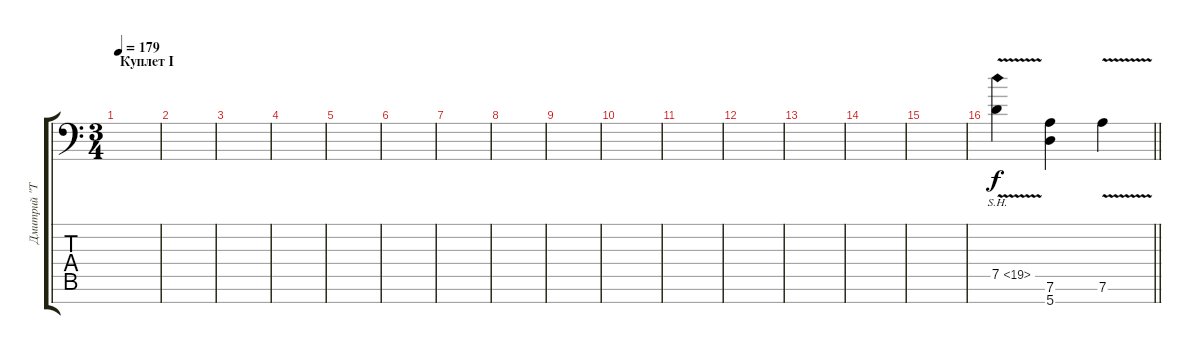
\track ("Дмитрий \"Terris\" Процко" "Дмитрий \"T") {instrument distortionguitar}
\staff {score tabs}
\tuning (D4 A3 F3 C3 G2 D2 A1) {hide}
\ts (3 4)
\section ("" "Куплет I")
\tempo 179
\clef f4
\ks c
|
|
|
|
|
|
|
|
|
|
|
|
|
|
|
\barLineRight lightlight
7.5{sh 12 v}.4 (7.6 5.7).4 7.6{v}.4
